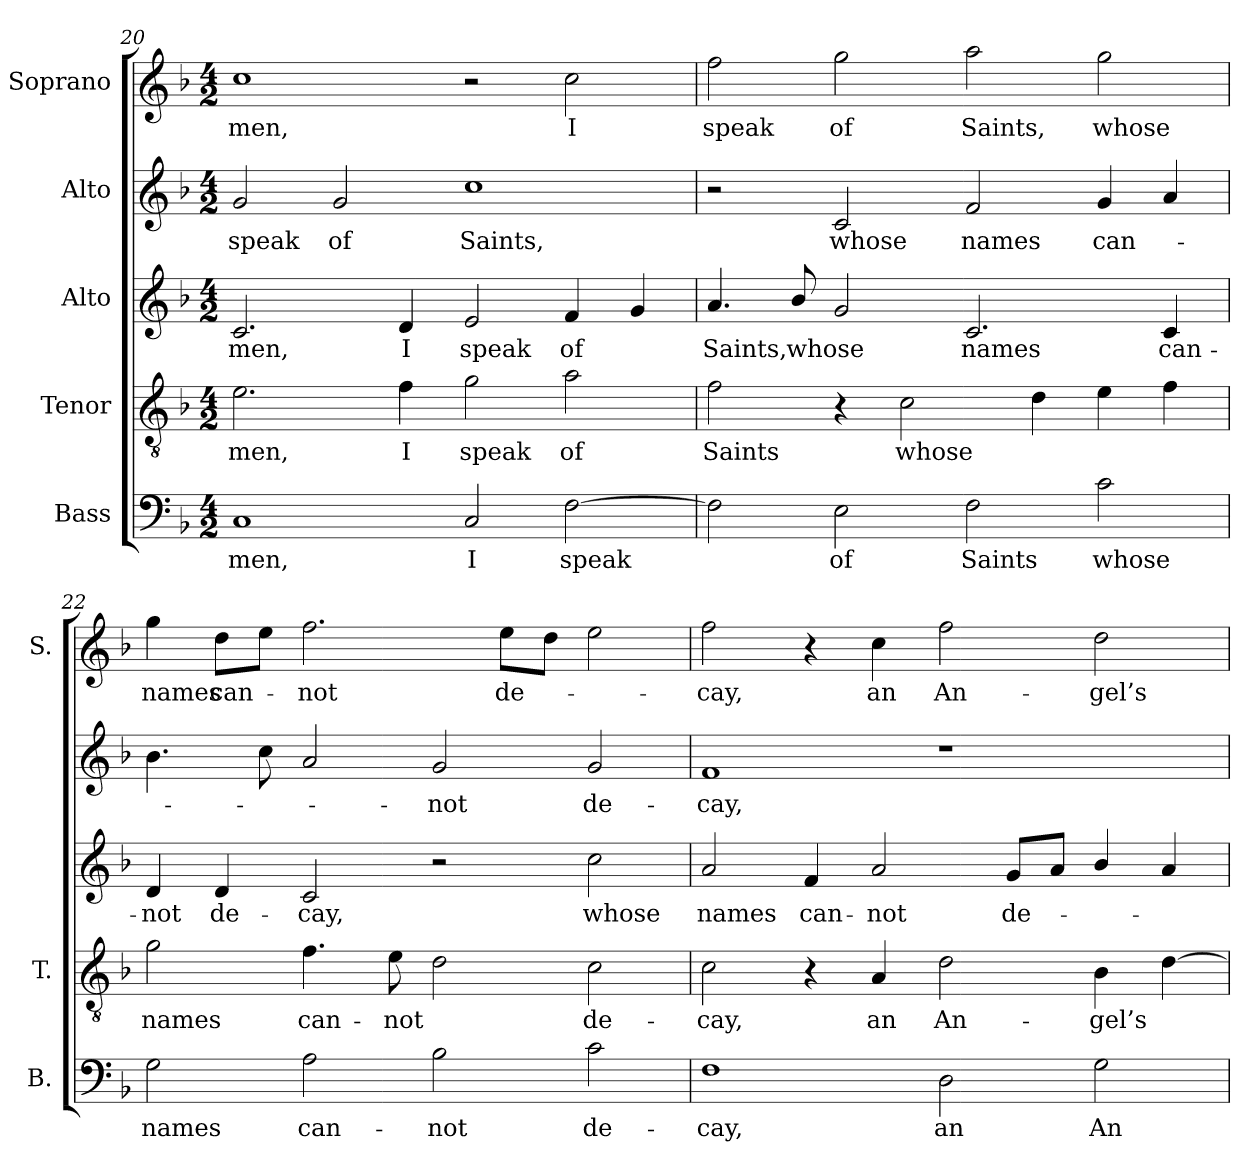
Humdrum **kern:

**kern	**text	**kern	**text	**kern	**text	**kern	**text	**kern	**text
*part5	*part5	*part4	*part4	*part3	*part3	*part2	*part2	*part1	*part1
*staff5	*staff5	*staff4	*staff4	*staff3	*staff3	*staff2	*staff2	*staff1	*staff1
*I"Bass	*	*I"Tenor	*	*I"Alto	*	*I"Alto	*	*I"Soprano	*
*I'B.	*	*I'T.	*	*	*	*	*	*I'S.	*
*clefF4	*	*clefGv2	*	*clefG2	*	*clefG2	*	*clefG2	*
*	*	*ITrd7c12	*	*	*	*	*	*	*
*k[b-]	*	*k[b-]	*	*k[b-]	*	*k[b-]	*	*k[b-]	*
*F:	*	*F:	*	*F:	*	*F:	*	*F:	*
*M4/2	*	*M4/2	*	*M4/2	*	*M4/2	*	*M4/2	*
=20	=20	=20	=20	=20	=20	=20	=20	=20	=20
!	!LO:LY:b:color=#000000	!	!	!	!	!	!	!	!
!	!	!	!LO:LY:b:color=#000000	!	!	!	!	!	!
!	!	!	!	!	!LO:LY:b:color=#000000	!	!	!	!
!	!	!	!	!	!	!	!LO:LY:b:color=#000000	!	!
!	!	!	!	!	!	!	!	!	!LO:LY:b:color=#000000
1Ci	men,	2.Ei\	men,	2.ci/	men,	2gi/	speak	1cci	men,
!	!	!	!	!	!	!	!LO:LY:b:color=#000000	!	!
.	.	.	.	.	.	2gi/	of	.	.
!	!	!	!LO:LY:b:color=#000000	!	!	!	!	!	!
!	!	!	!	!	!LO:LY:b:color=#000000	!	!	!	!
.	.	4Fi\	I	4di/	I	.	.	.	.
!	!LO:LY:b:color=#000000	!	!	!	!	!	!	!	!
!	!	!	!LO:LY:b:color=#000000	!	!	!	!	!	!
!	!	!	!	!	!LO:LY:b:color=#000000	!	!	!	!
!	!	!	!	!	!	!	!LO:LY:b:color=#000000	!	!
2Ci/	I	2Gi\	speak	2ei/	speak	1cci	Saints,	2r	.
!	!LO:LY:b:color=#000000	!	!	!	!	!	!	!	!
!	!	!	!LO:LY:b:color=#000000	!	!	!	!	!	!
!	!	!	!	!	!LO:LY:b:color=#000000	!	!	!	!
!	!	!	!	!	!	!	!	!	!LO:LY:b:color=#000000
[>2Fi\	speak	2Ai\	of	4fi/	of	.	.	2cci\	I
.	.	.	.	4gi/	.	.	.	.	.
=21	=21	=21	=21	=21	=21	=21	=21	=21	=21
!	!	!	!LO:LY:b:color=#000000	!	!	!	!	!	!
!	!	!	!	!	!LO:LY:b:color=#000000	!	!	!	!
!	!	!	!	!	!	!	!	!	!LO:LY:b:color=#000000
2Fi\]	.	2Fi\	Saints	4.ai/	Saints,	2r	.	2ffi\	speak
!	!	!	!	!	!LO:LY:b:color=#000000	!	!	!	!
.	.	.	.	8b-i/	whose	.	.	.	.
!	!LO:LY:b:color=#000000	!	!	!	!	!	!	!	!
!	!	!	!	!	!	!	!LO:LY:b:color=#000000	!	!
!	!	!	!	!	!	!	!	!	!LO:LY:b:color=#000000
2Ei\	of	4r	.	2gi/	.	2ci/	whose	2ggi\	of
!	!	!	!LO:LY:b:color=#000000	!	!	!	!	!	!
.	.	2Ci\	whose	.	.	.	.	.	.
!	!LO:LY:b:color=#000000	!	!	!	!	!	!	!	!
!	!	!	!	!	!LO:LY:b:color=#000000	!	!	!	!
!	!	!	!	!	!	!	!LO:LY:b:color=#000000	!	!
!	!	!	!	!	!	!	!	!	!LO:LY:b:color=#000000
2Fi\	Saints	.	.	2.ci/	names	2fi/	names	2aai\	Saints,
.	.	4Di\	.	.	.	.	.	.	.
!	!LO:LY:b:color=#000000	!	!	!	!	!	!	!	!
!	!	!	!	!	!	!	!LO:LY:b:color=#000000	!	!
!	!	!	!	!	!	!	!	!	!LO:LY:b:color=#000000
2ci\	whose	4Ei\	.	.	.	4gi/	can-	2ggi\	whose
!	!	!	!	!	!LO:LY:b:color=#000000	!	!	!	!
.	.	4Fi\	.	4ci/	can-	4ai/	.	.	.
=22	=22	=22	=22	=22	=22	=22	=22	=22	=22
!	!LO:LY:b:color=#000000	!	!	!	!	!	!	!	!
!	!	!	!LO:LY:b:color=#000000	!	!	!	!	!	!
!	!	!	!	!	!LO:LY:b:color=#000000	!	!	!	!
!	!	!	!	!	!	!	!	!	!LO:LY:b:color=#000000
2Gi\	names	2Gi\	names	4di/	-not	4.b-i\	.	4ggi\	names
!	!	!	!	!	!LO:LY:b:color=#000000	!	!	!	!
!	!	!	!	!	!	!	!	!	!LO:LY:b:color=#000000
.	.	.	.	4di/	de-	.	.	8ddi\L	can-
.	.	.	.	.	.	8cci\	.	8eei\J	.
!	!LO:LY:b:color=#000000	!	!	!	!	!	!	!	!
!	!	!	!LO:LY:b:color=#000000	!	!	!	!	!	!
!	!	!	!	!	!LO:LY:b:color=#000000	!	!	!	!
!	!	!	!	!	!	!	!	!	!LO:LY:b:color=#000000
2Ai\	can-	4.Fi\	can-	2ci/	-cay,	2ai/	.	2.ffi\	-not
!	!	!	!LO:LY:b:color=#000000	!	!	!	!	!	!
.	.	8Ei\	-not	.	.	.	.	.	.
!	!LO:LY:b:color=#000000	!	!	!	!	!	!	!	!
!	!	!	!	!	!	!	!LO:LY:b:color=#000000	!	!
2B-i\	-not	2Di\	.	2r	.	2gi/	-not	.	.
!	!	!	!	!	!	!	!	!	!LO:LY:b:color=#000000
.	.	.	.	.	.	.	.	8eei\L	de-
.	.	.	.	.	.	.	.	8ddi\J	.
!	!LO:LY:b:color=#000000	!	!	!	!	!	!	!	!
!	!	!	!LO:LY:b:color=#000000	!	!	!	!	!	!
!	!	!	!	!	!LO:LY:b:color=#000000	!	!	!	!
!	!	!	!	!	!	!	!LO:LY:b:color=#000000	!	!
2ci\	de-	2Ci\	de-	2cci\	whose	2gi/	de-	2eei\	.
!!LO:LB:g=z
=23	=23	=23	=23	=23	=23	=23	=23	=23	=23
!	!LO:LY:b:color=#000000	!	!	!	!	!	!	!	!
!	!	!	!LO:LY:b:color=#000000	!	!	!	!	!	!
!	!	!	!	!	!LO:LY:b:color=#000000	!	!	!	!
!	!	!	!	!	!	!	!LO:LY:b:color=#000000	!	!
!	!	!	!	!	!	!	!	!	!LO:LY:b:color=#000000
1Fi	-cay,	2Ci\	-cay,	2ai/	names	1fi	-cay,	2ffi\	-cay,
!	!	!	!	!	!LO:LY:b:color=#000000	!	!	!	!
.	.	4r	.	4fi/	can-	.	.	4r	.
!	!	!	!LO:LY:b:color=#000000	!	!	!	!	!	!
!	!	!	!	!	!LO:LY:b:color=#000000	!	!	!	!
!	!	!	!	!	!	!	!	!	!LO:LY:b:color=#000000
.	.	4AAi/	an	2ai/	-not	.	.	4cci\	an
!	!LO:LY:b:color=#000000	!	!	!	!	!	!	!	!
!	!	!	!LO:LY:b:color=#000000	!	!	!	!	!	!
!	!	!	!	!	!	!	!	!	!LO:LY:b:color=#000000
2Di\	an	2Di\	An-	.	.	1r	.	2ffi\	An-
!	!	!	!	!	!LO:LY:b:color=#000000	!	!	!	!
.	.	.	.	8gi/L	de-	.	.	.	.
.	.	.	.	8ai/J	.	.	.	.	.
!	!LO:LY:b:color=#000000	!	!	!	!	!	!	!	!
!	!	!	!LO:LY:b:color=#000000	!	!	!	!	!	!
!	!	!	!	!	!	!	!	!	!LO:LY:b:color=#000000
2Gi\	An-	4BB-i\	-gel’s	4b-i/	.	.	.	2ddi\	-gel’s
.	.	[>4Di\	.	4ai/	.	.	.	.	.
=	=	=	=	=	=	=	=	=	=
*-	*-	*-	*-	*-	*-	*-	*-	*-	*-
